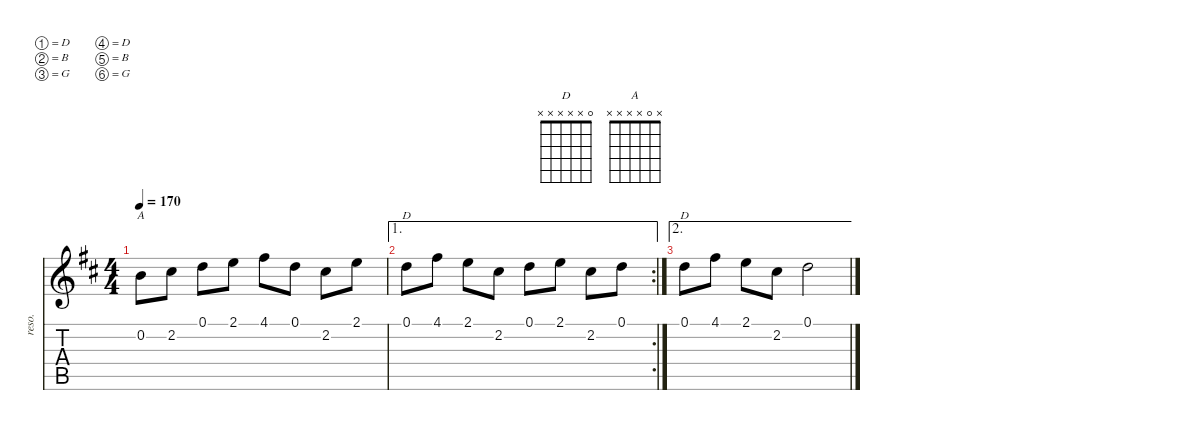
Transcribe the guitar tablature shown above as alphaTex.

\defaultSystemsLayout 4
\hideDynamics
\bracketExtendMode nobrackets
\track ("Resonator" "reso.") {instrument acousticguitarsteel}
\staff {score tabs}
\tuning (D4 B3 G3 D3 B2 G2)
\chord ("D" 0 x x x x x) {showfingering false}
\chord ("A" x 0 x x x x) {showfingering false}
\ts (4 4)
\tempo 170
\clef g2
\scale
0.248003
\ks d
0.2{acc forcenatural}.8{ch "A" dy mf beam Down} 2.2{acc #}.8{beam Down} 0.1{acc forcenatural}.8{beam Down} 2.1{acc forcenatural}.8{beam Down} 4.1{acc #}.8{beam Down} 0.1{acc forcenatural}.8{beam Down} 2.2{acc #}.8{beam Down} 2.1{acc forcenatural}.8{beam Down} |
\ae 1
\rc 2
\scale
0.2356 0.1{acc forcenatural}.8{ch "D" beam Down} 4.1{acc #}.8{beam Down} 2.1{acc forcenatural}.8{beam Down} 2.2{acc #}.8{beam Down} 0.1{acc forcenatural}.8{beam Down} 2.1{acc forcenatural}.8{beam Down} 2.2{acc #}.8{beam Down} 0.1{acc forcenatural}.8{beam Down} |
\ae 2
\scale
0.203791 0.1{acc forcenatural}.8{ch "D" beam Down} 4.1{acc #}.8{beam Down} 2.1{acc forcenatural}.8{beam Down} 2.2{acc #}.8{beam Down} 0.1{acc forcenatural}.2{beam Down}
